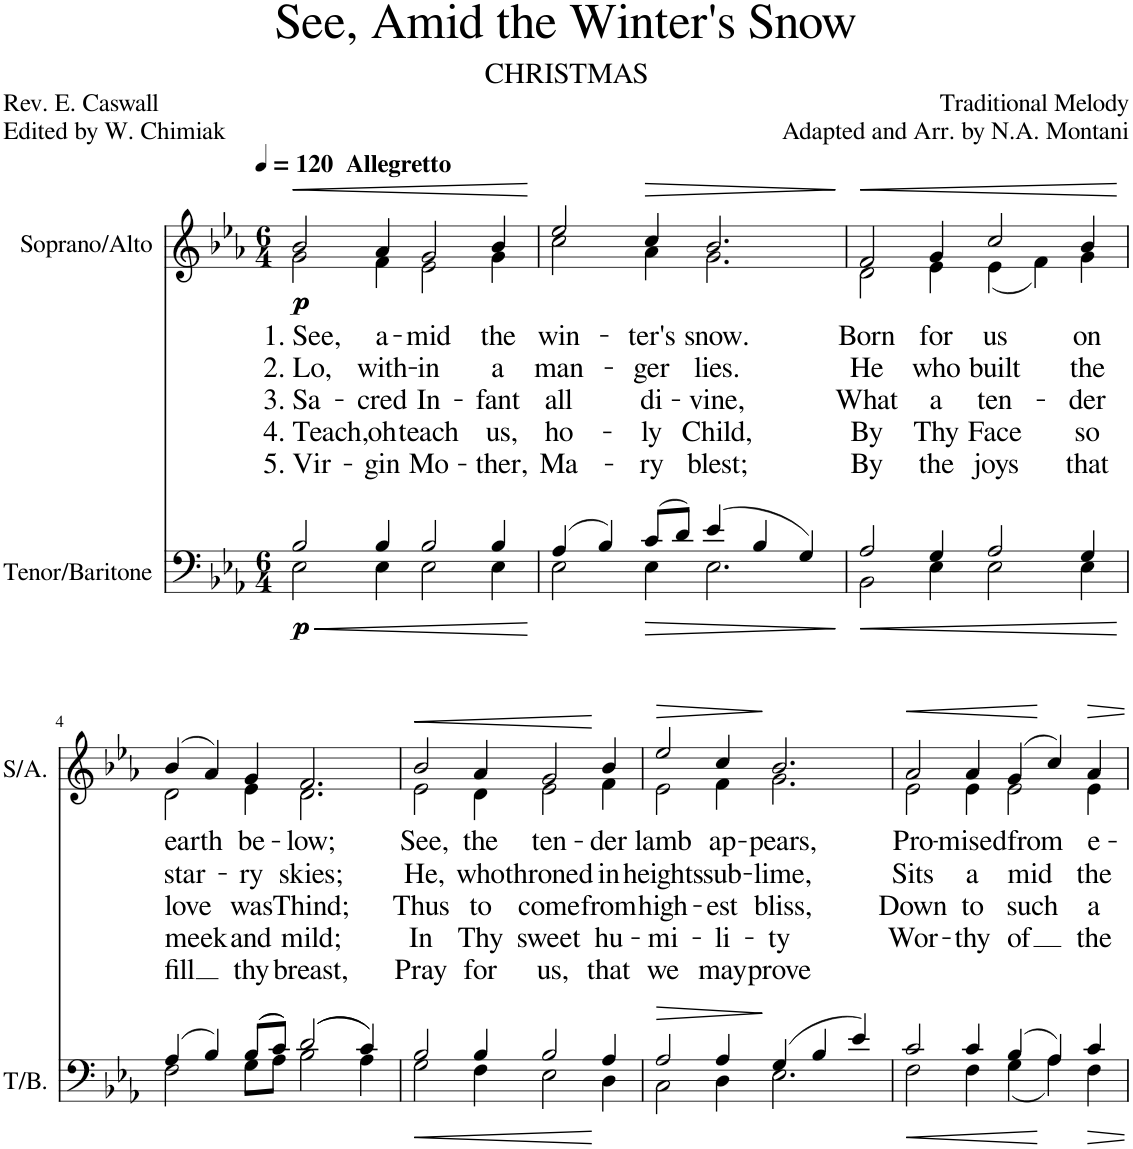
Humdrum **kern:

**kern	**dynam	**kern	**text	**text	**text	**text	**text	**dynam
*part2	*part2	*part1	*part1	*part1	*part1	*part1	*part1	*part1
*staff2	*staff2	*staff1	*staff1	*staff1	*staff1	*staff1	*staff1	*staff1
*I"Tenor/Baritone	*	*I"Soprano/Alto	*	*	*	*	*	*
*I'T/B.	*	*I'S/A.	*	*	*	*	*	*
*clefF4	*	*clefG2	*	*	*	*	*	*
*k[b-e-a-]	*	*k[b-e-a-]	*	*	*	*	*	*
*M6/4	*	*M6/4	*	*	*	*	*	*
*MM120	*	*MM120	*	*	*	*	*	*
=1	=1	=1	=1	=1	=1	=1	=1	=1
!	!	!LO:TX:a:B:t=Allegretto	!	!	!	!	!	!
!	!LO:HP:b	!	!LO:LY:b	!LO:LY:b	!LO:LY:b	!LO:LY:b	!LO:LY:b	!LO:HP:b
*^	*	*^	*	*	*	*	*	*
!	!	!LO:DY:n=1:b	!	!	!	!	!	!	!	!
!	!	!LO:DY:n=2:b	!	!	!	!	!	!	!	!LO:DY:n=1:b
!	!	!	!	!	!	!	!	!	!	!LO:DY:n=2:b
2B-/	2E-\	< p p	2b-/	2g\	1. See,	2. Lo,	3. Sa-	4. Teach,	5. Vir-	< p p
!	!	!	!	!	!LO:LY:b	!LO:LY:b	!LO:LY:b	!LO:LY:b	!LO:LY:b	!
4B-/	4E-\	.	4a-/	4f\	a-	with-	-cred	oh	-gin	.
!	!	!	!	!	!LO:LY:b	!LO:LY:b	!LO:LY:b	!LO:LY:b	!LO:LY:b	!
2B-/	2E-\	.	2g/	2e-\	-mid	-in	In-	teach	Mo-	.
!	!	!	!	!	!LO:LY:b	!LO:LY:b	!LO:LY:b	!LO:LY:b	!LO:LY:b	!
4B-/	4E-\	.	4b-/	4g\	the	a	-fant	us,	-ther,	.
*v	*v	*	*	*	*	*	*	*	*	*
*	*	*v	*v	*	*	*	*	*	*
.	[	.	.	.	.	.	.	[
=2	=2	=2	=2	=2	=2	=2	=2	=2
*^	*	*	*	*	*	*	*	*
!	!	!	!	!LO:LY:b	!LO:LY:b	!LO:LY:b	!LO:LY:b	!LO:LY:b	!
*	*	*	*^	*	*	*	*	*	*
(4A-/	2E-\	.	2ee-/	2cc\	win-	man-	all	ho-	Ma-	.
4B-/)	.	.	.	.	.	.	.	.	.	.
!	!	!LO:HP:b	!	!	!LO:LY:b	!LO:LY:b	!LO:LY:b	!LO:LY:b	!LO:LY:b	!LO:HP:b
(8c/L	4E-\	>	4cc/	4a-\	-ter's	-ger	di-	-ly	-ry	>
8d/J)	.	.	.	.	.	.	.	.	.	.
!	!	!	!	!	!LO:LY:b	!LO:LY:b	!LO:LY:b	!LO:LY:b	!LO:LY:b	!
(4e-/	2.E-\	.	2.b-/	2.g\	snow.	lies.	-vine,	Child,	blest;	.
4B-/	.	.	.	.	.	.	.	.	.	.
4G/)	.	.	.	.	.	.	.	.	.	.
*v	*v	*	*	*	*	*	*	*	*	*
*	*	*v	*v	*	*	*	*	*	*
.	]	.	.	.	.	.	.	]
=3	=3	=3	=3	=3	=3	=3	=3	=3
!	!LO:HP:b	!	!LO:LY:b	!LO:LY:b	!LO:LY:b	!LO:LY:b	!LO:LY:b	!LO:HP:b
*^	*	*^	*	*	*	*	*	*
2A-/	2BB-\	<	2f/	2d\	Born	He	What	By	By	<
!	!	!	!	!	!LO:LY:b	!LO:LY:b	!LO:LY:b	!LO:LY:b	!LO:LY:b	!
4G/	4E-\	.	4g/	4e-\	for	who	a	Thy	the	.
!	!	!	!	!	!LO:LY:b	!LO:LY:b	!LO:LY:b	!LO:LY:b	!LO:LY:b	!
2A-/	2E-\	.	2cc/	(4e-\	us	built	ten-	Face	joys	.
.	.	.	.	4f\)	.	.	.	.	.	.
!	!	!	!	!	!LO:LY:b	!LO:LY:b	!LO:LY:b	!LO:LY:b	!LO:LY:b	!
4G/	4E-\	.	4b-/	4g\	on	the	-der	so	that	.
*v	*v	*	*	*	*	*	*	*	*	*
*	*	*v	*v	*	*	*	*	*	*
.	[	.	.	.	.	.	.	[
!!LO:LB:g=z
=4	=4	=4	=4	=4	=4	=4	=4	=4
*^	*	*	*	*	*	*	*	*
!	!	!	!	!LO:LY:b	!LO:LY:b	!LO:LY:b	!LO:LY:b	!LO:LY:b	!
*	*	*	*^	*	*	*	*	*	*
(4A-/	2F\	.	(4b-/	2d\	earth	star-	love	meek	fill	.
4B-/)	.	.	4a-/)	.	.	.	.	.	.	.
!	!	!	!	!	!LO:LY:b	!LO:LY:b	!LO:LY:b	!LO:LY:b	!LO:LY:b	!
((8B-/L	8G\L	.	4g/	4e-\	be-	-ry	was	and	thy	.
8c/J))	8A-\J	.	.	.	.	.	.	.	.	.
!	!	!	!	!	!LO:LY:b	!LO:LY:b	!LO:LY:b	!LO:LY:b	!LO:LY:b	!
((2d/	2B-\	.	2.f/	2.d\	-low;	skies;	Thind;	mild;	breast,	.
4c/))	4A-\	.	.	.	.	.	.	.	.	.
=5	=5	=5	=5	=5	=5	=5	=5	=5	=5	=5
!	!	!LO:HP:b	!	!	!LO:LY:b	!LO:LY:b	!LO:LY:b	!LO:LY:b	!LO:LY:b	!LO:HP:b
2B-/	2G\	<	2b-/	2e-\	See,	He,	Thus	In	Pray	<
!	!	!	!	!	!LO:LY:b	!LO:LY:b	!LO:LY:b	!LO:LY:b	!LO:LY:b	!
4B-/	4F\	.	4a-/	4d\	the	who	to	Thy	for	.
!	!	!	!	!	!LO:LY:b	!LO:LY:b	!LO:LY:b	!LO:LY:b	!LO:LY:b	!
2B-/	2E-\	.	2g/	2e-\	ten-	throned	come	sweet	us,	.
!	!	!	!	!	!LO:LY:b	!LO:LY:b	!LO:LY:b	!LO:LY:b	!LO:LY:b	!
4A-/	4D\	[	4b-/	4f\	-der	in	from	hu-	that	[
=6	=6	=6	=6	=6	=6	=6	=6	=6	=6	=6
!	!	!LO:HP:b	!	!	!LO:LY:b	!LO:LY:b	!LO:LY:b	!LO:LY:b	!LO:LY:b	!LO:HP:b
2A-/	2C\	>	2ee-/	2e-\	lamb	heights	high-	-mi-	we	>
!	!	!	!	!	!LO:LY:b	!LO:LY:b	!LO:LY:b	!LO:LY:b	!LO:LY:b	!
4A-/	4D\	.	4cc/	4f\	ap-	sub-	-est	-li-	may	.
!	!	!	!	!	!LO:LY:b	!LO:LY:b	!LO:LY:b	!LO:LY:b	!LO:LY:b	!
(4G/	2.E-\	]	2.b-/	2.g\	-pears,	-lime,	bliss,	-ty	prove	]
4B-/	.	.	.	.	.	.	.	.	.	.
4e-/)	.	.	.	.	.	.	.	.	.	.
=7	=7	=7	=7	=7	=7	=7	=7	=7	=7	=7
!	!	!LO:HP:b	!	!	!LO:LY:b	!LO:LY:b	!LO:LY:b	!LO:LY:b	!	!LO:HP:b
2c/	2F\	<	2a-/	2e-\	Pro-	Sits	Down	Wor-	.	<
!	!	!	!	!	!LO:LY:b	!LO:LY:b	!LO:LY:b	!LO:LY:b	!	!
4c/	4F\	.	4a-/	4e-\	-mised	a	to	-thy	.	.
!	!	!	!	!	!LO:LY:b	!LO:LY:b	!LO:LY:b	!LO:LY:b	!	!
(4B-/	(4G\	.	(4g/	2e-\	from	mid	such	of	.	.
4A-/)	4A-\)	[	4cc/)	.	.	.	.	.	.	[
!	!	!	!	!	!LO:LY:b	!LO:LY:b	!LO:LY:b	!LO:LY:b	!	!
4c/	4F\	.	4a-/	4e-\	e-	the	a	the	.	.
*v	*v	*	*	*	*	*	*	*	*	*
*	*	*v	*v	*	*	*	*	*	*
=	=	=	=	=	=	=	=	=
*-	*-	*-	*-	*-	*-	*-	*-	*-
